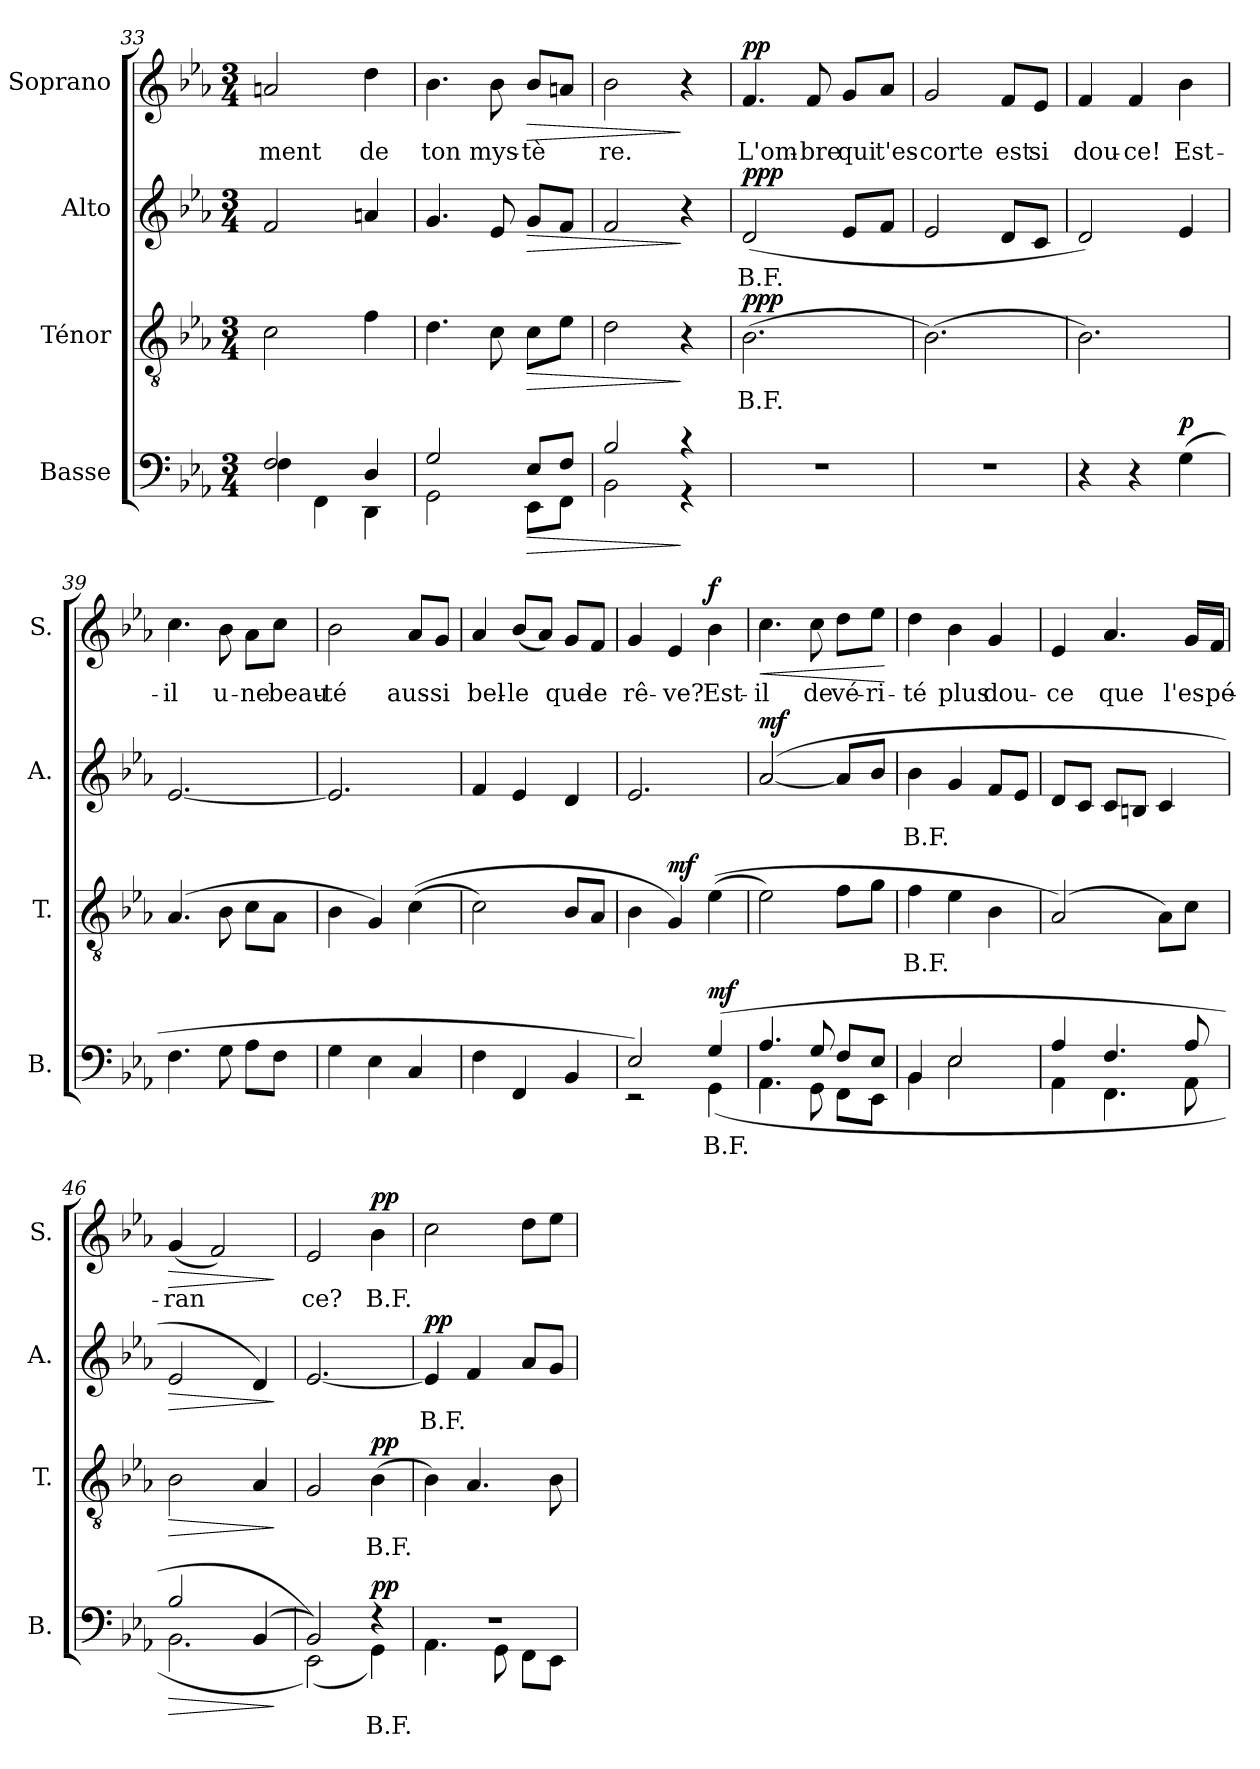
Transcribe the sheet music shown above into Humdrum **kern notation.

**kern	**text	**dynam	**kern	**text	**dynam	**kern	**text	**dynam	**kern	**text	**dynam
*part4	*part4	*part4	*part3	*part3	*part3	*part2	*part2	*part2	*part1	*part1	*part1
*staff4	*staff4	*staff4	*staff3	*staff3	*staff3	*staff2	*staff2	*staff2	*staff1	*staff1	*staff1
*I"Basse	*	*	*I"Ténor	*	*	*I"Alto	*	*	*I"Soprano	*	*
*I'B.	*	*	*I'T.	*	*	*I'A.	*	*	*I'S.	*	*
*clefF4	*	*	*clefGv2	*	*	*clefG2	*	*	*clefG2	*	*
*k[b-e-a-]	*	*	*k[b-e-a-]	*	*	*k[b-e-a-]	*	*	*k[b-e-a-]	*	*
*M3/4	*	*	*M3/4	*	*	*M3/4	*	*	*M3/4	*	*
=33	=33	=33	=33	=33	=33	=33	=33	=33	=33	=33	=33
*^	*	*	*	*	*	*	*	*	*	*	*
!	!	!	!	!	!	!	!	!	!	!	!LO:LY:b	!
2F/	4F\	.	.	2c\	.	.	2fi/	.	.	2an/	-ment	.
.	4FF\	.	.	.	.	.	.	.	.	.	.	.
!	!	!	!	!	!	!	!	!	!	!	!LO:LY:b	!
4D/	4DD\	.	.	4f\	.	.	4ani/	.	.	4dd\	de	.
!!LO:LB:g=z
=34	=34	=34	=34	=34	=34	=34	=34	=34	=34	=34	=34	=34
!	!	!	!	!	!	!	!	!	!	!	!LO:LY:b	!
2G/	2GG\	.	.	4.d\	.	.	4.gi/	.	.	4.b-\	ton	.
!	!	!	!	!	!	!	!	!	!	!	!LO:LY:b	!
.	.	.	.	8c\	.	.	8e-i/	.	.	8b-\	mys-	.
!	!	!	!LO:HP:b	!	!	!LO:HP:b	!	!	!LO:HP:b	!	!LO:LY:b	!LO:HP:b
8E-/L	8EE-\L	.	>	8c\L	.	>	8gi/L	.	>	8b-/L	-tè	>
8F/J	8FF\J	.	.	8e-\J	.	.	8fi/J	.	.	8an/J	.	.
=35	=35	=35	=35	=35	=35	=35	=35	=35	=35	=35	=35	=35
!	!	!	!	!	!	!	!	!	!	!	!LO:LY:b	!
2B-/	2BB-\	.	.	2d\	.	.	2fi/	.	.	2b-\	re.	.
4r	4r	.	]	4r	.	]	4r	.	]	4r	.	]
=36	=36	=36	=36	=36	=36	=36	=36	=36	=36	=36	=36	=36
!	!	!	!	!	!LO:LY:b	!LO:DY:a	!	!LO:LY:b:color=#FF0000	!LO:DY:a	!	!LO:LY:b	!LO:DY:a
*v	*v	*	*	*	*	*	*	*	*	*	*	*
2.r	.	.	(2.B-\	B.F.	ppp	(2di/	B.F.	ppp	4.f/	L'om-	pp
!	!	!	!	!	!	!	!	!	!	!LO:LY:b	!
.	.	.	.	.	.	.	.	.	8f/	-bre	.
!	!	!	!	!	!	!	!	!	!	!LO:LY:b	!
.	.	.	.	.	.	8e-i/L	.	.	8g/L	qui	.
!	!	!	!	!	!	!	!	!	!	!LO:LY:b	!
.	.	.	.	.	.	8fi/J	.	.	8a-/J	t'es-	.
=37	=37	=37	=37	=37	=37	=37	=37	=37	=37	=37	=37
!	!	!	!	!	!	!	!	!	!	!LO:LY:b	!
2.r	.	.	(2.B-\)	.	.	2e-i/	.	.	2g/	-corte	.
!	!	!	!	!	!	!	!	!	!	!LO:LY:b	!
.	.	.	.	.	.	8di/L	.	.	8f/L	est	.
!	!	!	!	!	!	!	!	!	!	!LO:LY:b	!
.	.	.	.	.	.	8ci/J	.	.	8e-/J	si	.
=38	=38	=38	=38	=38	=38	=38	=38	=38	=38	=38	=38
!	!	!	!	!	!	!	!	!	!	!LO:LY:b	!
4r	.	.	2.B-\)	.	.	2di/)	.	.	4f/	dou-	.
!	!	!	!	!	!	!	!	!	!	!LO:LY:b	!
4r	.	.	.	.	.	.	.	.	4f/	-ce!	.
!	!	!LO:DY:a	!	!	!	!	!	!	!	!LO:LY:b	!
(4G\	.	p	.	.	.	4e-i/	.	.	4b-\	Est-	.
=39	=39	=39	=39	=39	=39	=39	=39	=39	=39	=39	=39
!	!	!	!	!	!	!	!	!	!	!LO:LY:b	!
4.F\	.	.	(4.A-/	.	.	[2.e-i/	.	.	4.cc\	-il	.
!	!	!	!	!	!	!	!	!	!	!LO:LY:b	!
8G\	.	.	8B-\	.	.	.	.	.	8b-\	u-	.
!	!	!	!	!	!	!	!	!	!	!LO:LY:b	!
8A-\L	.	.	8c\L	.	.	.	.	.	8a-\L	-ne	.
!	!	!	!	!	!	!	!	!	!	!LO:LY:b	!
8F\J	.	.	8A-\J	.	.	.	.	.	8cc\J	beau-	.
=40	=40	=40	=40	=40	=40	=40	=40	=40	=40	=40	=40
!	!	!	!	!	!	!	!	!	!	!LO:LY:b	!
4G\	.	.	4B-\	.	.	2.e-i/]	.	.	2b-\	-té	.
4E-\	.	.	4G/)	.	.	.	.	.	.	.	.
!	!	!	!	!	!	!	!	!	!	!LO:LY:b	!
4C/	.	.	((4c\	.	.	.	.	.	8a-/L	aus-	.
!	!	!	!	!	!	!	!	!	!	!LO:LY:b	!
.	.	.	.	.	.	.	.	.	8g/J	-si	.
!!LO:PB:g=z
=41	=41	=41	=41	=41	=41	=41	=41	=41	=41	=41	=41
!	!	!	!	!	!	!	!	!	!	!LO:LY:b	!
4F\	.	.	2c\)	.	.	4fi/	.	.	4a-/	bel-	.
!	!	!	!	!	!	!	!	!	!	!LO:LY:b	!
4FF/	.	.	.	.	.	4e-i/	.	.	(8b-/L	-le	.
.	.	.	.	.	.	.	.	.	8a-/J)	.	.
!	!	!	!	!	!	!	!	!	!	!LO:LY:b	!
4BB-/	.	.	8B-/L	.	.	4di/	.	.	8g/L	que	.
!	!	!	!	!	!	!	!	!	!	!LO:LY:b	!
.	.	.	8A-/J	.	.	.	.	.	8f/J	le	.
=42	=42	=42	=42	=42	=42	=42	=42	=42	=42	=42	=42
*^	*	*	*	*	*	*	*	*	*	*	*
!	!	!	!	!	!	!	!	!	!	!	!LO:LY:b	!
2E-/)	2r	.	.	4B-\	.	.	2.e-i/	.	.	4g/	rê-	.
!	!	!	!	!	!	!LO:DY:a	!	!	!	!	!LO:LY:b	!
.	.	.	.	4G/)	.	mf	.	.	.	4e-/	-ve?	.
!	!	!LO:LY:b	!LO:DY:a	!	!	!	!	!	!	!	!LO:LY:b	!LO:DY:a
(4G/	(4GG\	B.F.	mf	((4e-\	.	.	.	.	.	4b-\	Est-	f
=43	=43	=43	=43	=43	=43	=43	=43	=43	=43	=43	=43	=43
!	!	!	!	!	!	!	!	!	!LO:DY:a	!	!LO:LY:b	!LO:HP:b
4.A-/	4.AA-\	.	.	2e-\)	.	.	([2a-i/	.	mf	4.cc\	-il	<
!	!	!	!	!	!	!	!	!	!	!	!LO:LY:b	!
8G/	8GG\	.	.	.	.	.	.	.	.	8cc\	de	.
!	!	!	!	!	!	!	!	!	!	!	!LO:LY:b	!
8F/L	8FF\L	.	.	8f\L	.	.	8a-i/L]	.	.	8dd\L	vé-	.
!	!	!	!	!	!	!	!	!	!	!	!LO:LY:b	!
8E-/J	8EE-\J	.	.	8g\J	.	.	8b-i/J	.	.	8ee-\J	-ri-	.
*v	*v	*	*	*	*	*	*	*	*	*	*	*
.	.	.	.	.	.	.	.	.	.	.	[
=44	=44	=44	=44	=44	=44	=44	=44	=44	=44	=44	=44
*^	*	*	*	*	*	*	*	*	*	*	*
!	!	!	!	!	!LO:LY:b	!	!	!LO:LY:b:color=#FF0000	!	!	!LO:LY:b	!
4BB-/	4BB-\	.	.	4f\	B.F.	.	4b-i\	B.F.	.	4dd\	-té	.
!	!	!	!	!	!	!	!	!	!	!	!LO:LY:b	!
2E-/	2E-\	.	.	4e-\	.	.	4gi/	.	.	4b-\	plus	.
!	!	!	!	!	!	!	!	!	!	!	!LO:LY:b	!
.	.	.	.	4B-\	.	.	8fi/L	.	.	4g/	dou-	.
.	.	.	.	.	.	.	8e-i/J	.	.	.	.	.
=45	=45	=45	=45	=45	=45	=45	=45	=45	=45	=45	=45	=45
!	!	!	!	!	!	!	!	!	!	!	!LO:LY:b	!
4A-/	4AA-\	.	.	(2A-/)	.	.	8di/L	.	.	4e-/	-ce	.
.	.	.	.	.	.	.	8ci/J	.	.	.	.	.
!	!	!	!	!	!	!	!	!	!	!	!LO:LY:b	!
4.F/	4.FF\	.	.	.	.	.	8ci/L	.	.	4.a-/	que	.
.	.	.	.	.	.	.	8Bni/J	.	.	.	.	.
.	.	.	.	8A-\L)	.	.	4ci/	.	.	.	.	.
!	!	!	!	!	!	!	!	!	!	!	!LO:LY:b	!
8A-/	8AA-\	.	.	8c\J	.	.	.	.	.	16g/LL	l'es-	.
!	!	!	!	!	!	!	!	!	!	!	!LO:LY:b	!
.	.	.	.	.	.	.	.	.	.	16f/JJ	-pé-	.
=46	=46	=46	=46	=46	=46	=46	=46	=46	=46	=46	=46	=46
!	!	!	!LO:HP:b	!	!	!LO:HP:b	!	!	!LO:HP:b	!	!LO:LY:b	!LO:HP:b
2B-/	2.BB-\	.	>	2B-\	.	>	2e-i/	.	>	(4g/	-ran	>
.	.	.	.	.	.	.	.	.	.	2f/)	.	.
(4BB-/	.	.	.	4A-/	.	.	4di/)	.	.	.	.	.
*v	*v	*	*	*	*	*	*	*	*	*	*	*
.	.	]	.	.	]	.	.	]	.	.	]
=47	=47	=47	=47	=47	=47	=47	=47	=47	=47	=47	=47
*^	*	*	*	*	*	*	*	*	*	*	*
!	!	!	!	!	!	!	!	!	!	!	!LO:LY:b	!
2BB-/))	(2EE-\)	.	.	2G/	.	.	[2.e-i/	.	.	2e-/	ce?	.
!	!	!LO:LY:b	!LO:DY:a	!	!LO:LY:b	!LO:DY:a	!	!	!	!	!LO:LY:b	!LO:DY:a
4r	4GG\)	B.F.	pp	(4B-\	B.F.	pp	.	.	.	4b-\	B.F.	pp
!!LO:LB:g=z
=48	=48	=48	=48	=48	=48	=48	=48	=48	=48	=48	=48	=48
!	!	!	!	!	!	!	!	!LO:LY:b:color=#FF0000	!LO:DY:a	!	!	!
2.r	4.AA-\	.	.	4B-\)	.	.	4e-i/]	B.F.	pp	2cc\	.	.
.	.	.	.	4.A-/	.	.	4fi/	.	.	.	.	.
.	8GG\	.	.	.	.	.	.	.	.	.	.	.
.	8FF\L	.	.	.	.	.	8a-i/L	.	.	8dd\L	.	.
.	8EE-\J	.	.	8B-\	.	.	8gi/J	.	.	8ee-\J	.	.
*v	*v	*	*	*	*	*	*	*	*	*	*	*
=	=	=	=	=	=	=	=	=	=	=	=
*-	*-	*-	*-	*-	*-	*-	*-	*-	*-	*-	*-
